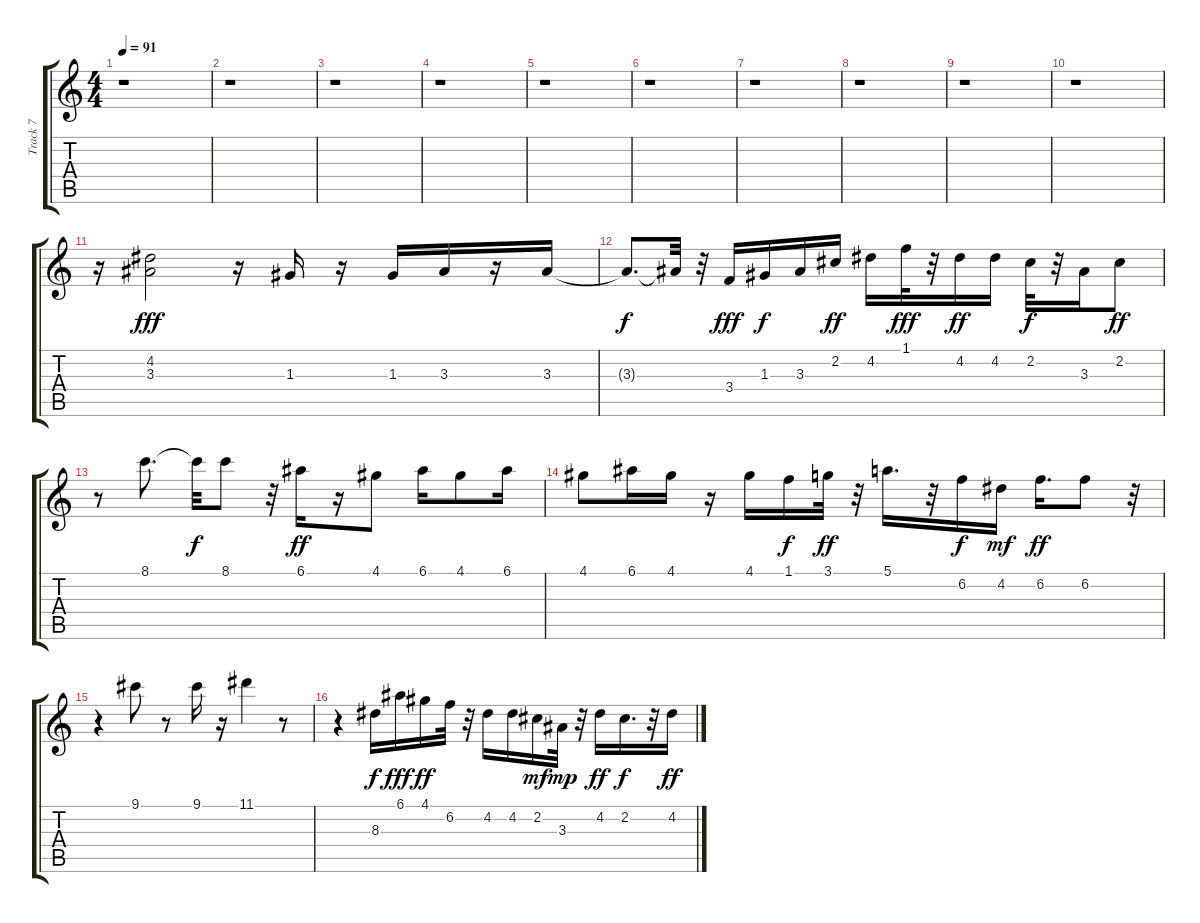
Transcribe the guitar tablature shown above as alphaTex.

\track ("Track 7" "Track 7") {instrument overdrivenguitar}
\staff {score tabs}
\tuning (E4 B3 G3 D3 A2 E2) {hide}
\ts (4 4)
\tempo 91
\clef g2
\ks c
r.1{dy fff} |
r.1 |
r.1 |
r.1 |
r.1 |
r.1 |
r.1 |
r.1 |
r.1 |
r.1 |
r.16 (4.2 3.3).2 r.16 1.3.16{balance 8} r.16 1.3.16 3.3.16 r.16 3.3.16 |
3.3{t}.8{d dy f} 3.3{t}.32 r.32 3.4.16{dy fff} 1.3.16{dy f} 3.3.16 2.2.16{dy ff} 4.2.16 1.1.32{dy fff} r.32 4.2.16{dy ff} 4.2.16 2.2.32{dy f} r.32 3.3.16 2.2.8{dy ff} |
r.8 8.1.8{d} 8.1{t}.32{dy f} 8.1.8 r.32 6.1.16{dy ff} r.16 4.1.8 6.1.16 4.1.8 6.1.16 |
4.1.8 6.1.16 4.1.16 r.16 4.1.16 1.1.16{dy f} 3.1.32{dy ff} r.32 5.1.16{d} r.32 6.2.16{dy f} 4.2.16{dy mf} 6.2.16{d dy ff} 6.2.8 r.32 |
r.4 9.1.8 r.8 9.1.16 r.16 11.1.4 r.8 |
r.4 8.3.16{dy f} 6.1.16{dy fff} 4.1.16{dy ff} 6.2.32 r.32 4.2.16 4.2.16 2.2.16{dy mf} 3.3.32{dy mp} r.32 4.2.16{dy ff} 2.2.16{d dy f} r.32 4.2.16{dy ff}
